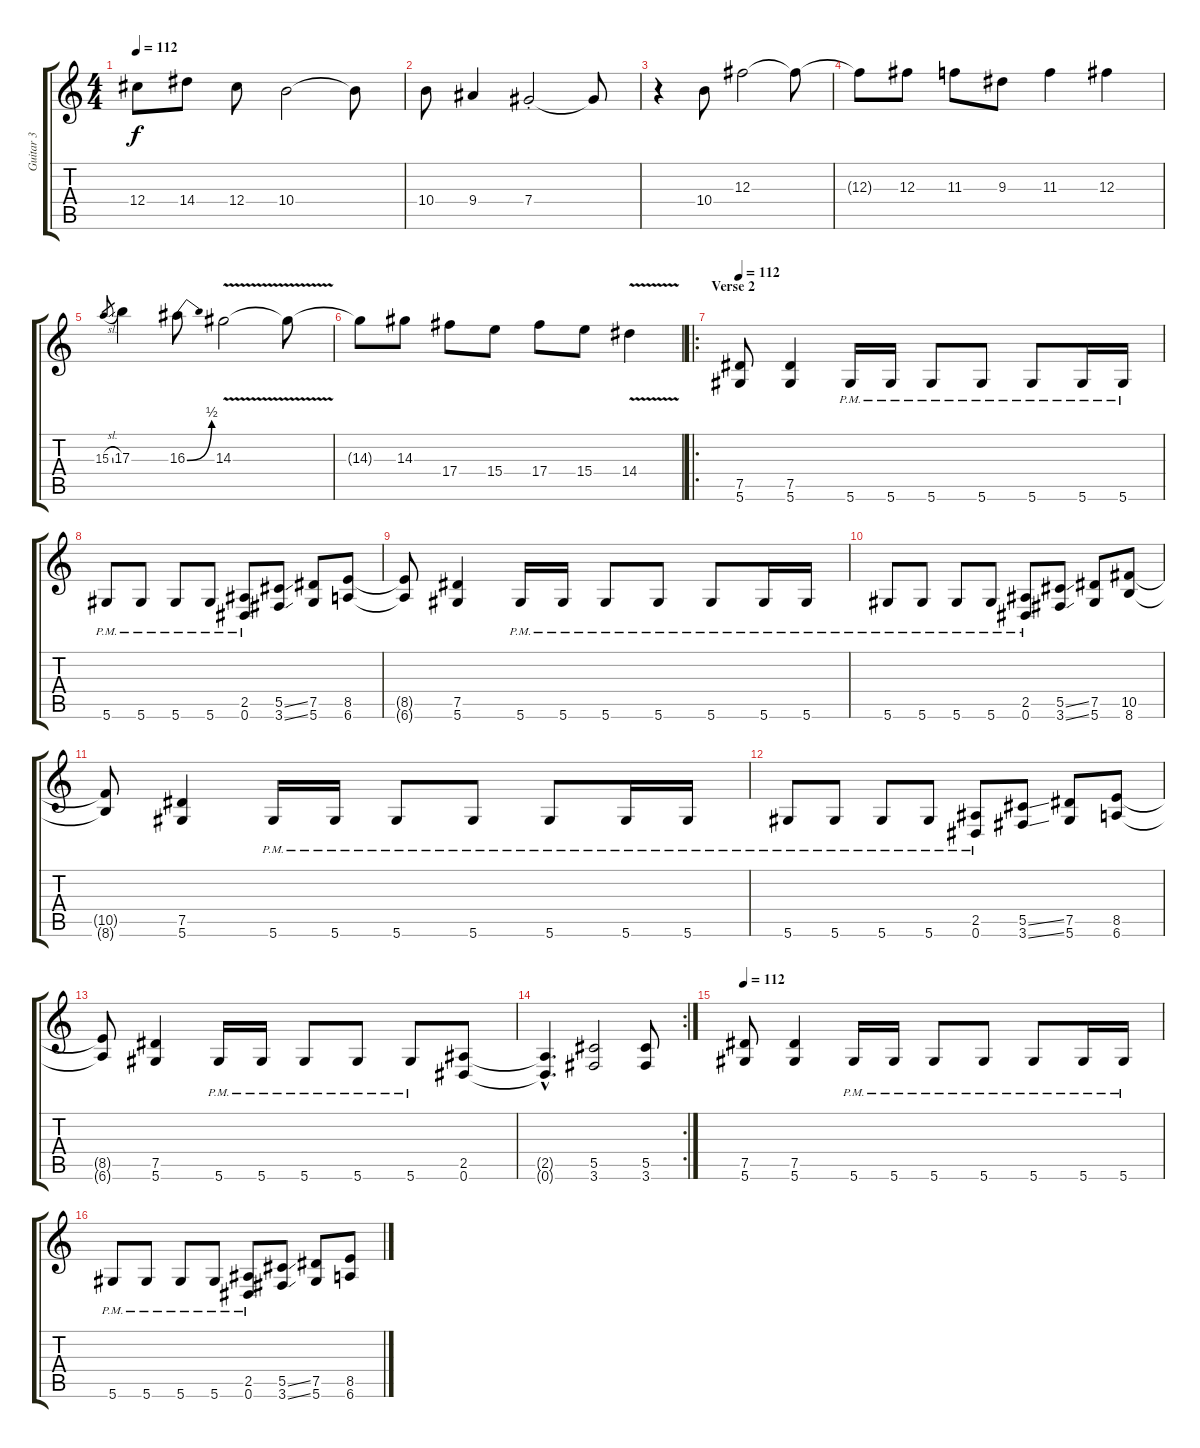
\track ("Guitar 3" "Guitar 3") {instrument overdrivenguitar}
\staff {score tabs}
\tuning (Eb4 Bb3 Gb3 Db3 Ab2 Eb2) {hide}
\ts (4 4)
\tempo 112
\clef g2
\ks c
12.4.8{dy f} 14.4.8 12.4.8 10.4.2 10.4{t}.8 |
10.4.8 9.4.4 7.4{st}.2 7.4{t}.8 |
r.4 10.4.8 12.3.2 12.3{t}.8 |
12.3{t}.8 12.3.8 11.3.8 9.3.8 11.3.4 12.3.4 |
15.3{sl}.8{gr} 17.3.4 16.3{be (bend 0 0 60 2)}.8 14.3{v}.2 14.3{t}.8 |
14.3{t}.8 14.3.8 17.4.8 15.4.8 17.4.8 15.4.8 14.4{v}.4 |
\ro
\section ("" "Verse 2")
\tempo 112
(7.5 5.6).8{volume 10 balance 14} (7.5 5.6).4 5.6{pm}.16 5.6{pm}.16 5.6{pm}.8 5.6{pm}.8 5.6{pm}.8 5.6{pm}.16 5.6{pm}.16 |
5.6{pm}.8 5.6{pm}.8 5.6{pm}.8 5.6{pm}.8 (2.5{pm} 0.6{pm}).8 (5.5{ss} 3.6{ss}).8 (7.5 5.6).8 (8.5 6.6).8 |
(8.5{t} 6.6{t}).8 (7.5 5.6).4 5.6{pm}.16 5.6{pm}.16 5.6{pm}.8 5.6{pm}.8 5.6{pm}.8 5.6{pm}.16 5.6{pm}.16 |
5.6{pm}.8 5.6{pm}.8 5.6{pm}.8 5.6{pm}.8 (2.5{pm} 0.6{pm}).8 (5.5{ss} 3.6{ss}).8 (7.5 5.6).8 (10.5 8.6).8 |
(10.5{t} 8.6{t}).8 (7.5 5.6).4 5.6{pm}.16 5.6{pm}.16 5.6{pm}.8 5.6{pm}.8 5.6{pm}.8 5.6{pm}.16 5.6{pm}.16 |
5.6{pm}.8 5.6{pm}.8 5.6{pm}.8 5.6{pm}.8 (2.5{pm} 0.6{pm}).8 (5.5{ss} 3.6{ss}).8 (7.5 5.6).8 (8.5 6.6).8 |
(8.5{t} 6.6{t}).8 (7.5 5.6).4 5.6{pm}.16 5.6{pm}.16 5.6{pm}.8 5.6{pm}.8 5.6{pm}.8 (2.5 0.6).8 |
\rc 2
(2.5{hac t} 0.6{hac t}).4{d} (5.5 3.6).2 (5.5 3.6).8 |
\tempo 112
(7.5 5.6).8 (7.5 5.6).4 5.6{pm}.16 5.6{pm}.16 5.6{pm}.8 5.6{pm}.8 5.6{pm}.8 5.6{pm}.16 5.6{pm}.16 |
5.6{pm}.8 5.6{pm}.8 5.6{pm}.8 5.6{pm}.8 (2.5{pm} 0.6{pm}).8 (5.5{ss} 3.6{ss}).8 (7.5 5.6).8 (8.5 6.6).8
